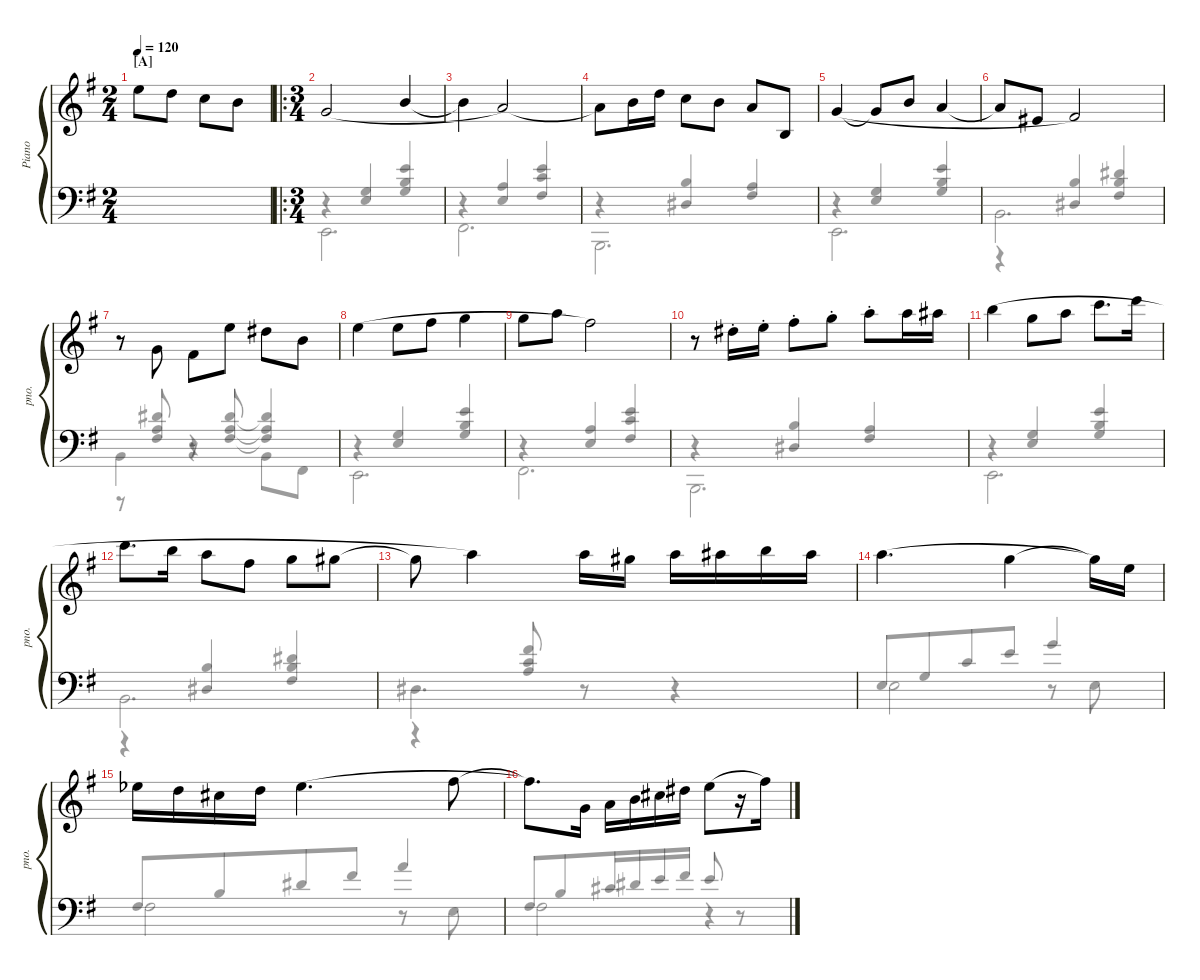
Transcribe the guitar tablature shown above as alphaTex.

\defaultSystemsLayout 4
\hideDynamics
\singleTrackTrackNamePolicy allsystems
\multiTrackTrackNamePolicy hidden
\firstSystemTrackNameMode fullname
\track ("Piano" "pno.") {instrument acousticgrandpiano}
\staff {score}
\tuning (E4 B3 G3 D3 A2 E2)
\ts (2 4)
\beaming (8 2 2)
\section ("A" "")
\tempo 120
\clef g2
\ks eminor
12.1{acc forcenatural}.8{dy mf instrument acousticgrandpiano beam Down} 10.1{acc forcenatural}.8{beam Down} 8.1{acc forcenatural}.8{beam Down} 7.1{acc forcenatural}.8{beam Down} |
\ro
\ts (3 4)
\beaming (8 2 2 2)
3.1{acc forcenatural}.2{legatoorigin beam Up} 7.1{acc forcenatural}.4{legatoorigin beam Up} |
7.1{t acc forcenatural}.4{legatoorigin beam Down} 5.1{acc forcenatural}.2{beam Up} |
5.1{t acc forcenatural}.8{beam Down} 7.1{acc forcenatural}.16{beam Down} 10.1{acc forcenatural}.16{beam Down} 8.1{acc forcenatural}.8{beam Down} 7.1{acc forcenatural}.8{beam Down} 5.1{acc forcenatural}.8{beam Up} 0.2{acc forcenatural}.8{beam Up} |
3.1{acc forcenatural}.4{legatoorigin beam Up} 3.1{t acc forcenatural}.8{legatoorigin beam Up} 7.1{acc forcenatural}.8{legatoorigin beam Up} 5.1{acc forcenatural}.4{legatoorigin beam Up} |
5.1{t acc forcenatural}.8{legatoorigin beam Up} 1.1{acc #}.8{legatoorigin beam Up} 2.1{acc #}.2{beam Up} |
r.8{beam Down} 3.1{acc forcenatural}.8{beam Up} 2.1{acc #}.8{beam Down} 12.1{acc forcenatural}.8{beam Down} 11.1{acc #}.8{beam Down} 7.1{acc forcenatural}.8{beam Down} |
12.1{acc forcenatural}.4{legatoorigin beam Down} 12.1{acc forcenatural}.8{legatoorigin beam Down} 14.1{acc #}.8{legatoorigin beam Down} 15.1{acc forcenatural}.4{legatoorigin beam Down} |
15.1{acc forcenatural}.8{legatoorigin beam Down} 17.1{acc forcenatural}.8{legatoorigin beam Down} 14.1{acc #}.2{beam Down} |
r.8{beam Down} 11.1{st acc #}.16{beam Down} 12.1{st acc forcenatural}.16{beam Down} 14.1{st acc #}.8{beam Down} 15.1{st acc forcenatural}.8{beam Down} 17.1{st acc forcenatural}.8{beam Down} 17.1{acc forcenatural}.16{beam Down} 18.1{acc #}.16{beam Down} |
19.1{acc forcenatural}.4{legatoorigin beam Down} 15.1{acc forcenatural}.8{legatoorigin beam Down} 17.1{acc forcenatural}.8{legatoorigin beam Down} 20.1{acc forcenatural}.8{d legatoorigin beam Down} 22.1{acc forcenatural}.16{legatoorigin beam Down} |
20.1{acc forcenatural}.8{d legatoorigin beam Down} 19.1{acc forcenatural}.16{legatoorigin beam Down} 17.1{acc forcenatural}.8{legatoorigin beam Down} 14.1{acc #}.8{legatoorigin beam Down} 15.1{acc forcenatural}.8{legatoorigin beam Down} 16.1{acc #}.8{legatoorigin beam Down} |
\scale
0.247737 16.1{t acc #}.8{legatoorigin beam Down} 17.1{acc forcenatural}.4{beam Down} 17.1{acc forcenatural}.16{beam Down} 16.1{acc #}.16{beam Down} 17.1{acc forcenatural}.16{beam Down} 18.1{acc #}.16{beam Down} 19.1{acc forcenatural}.16{beam Down} 18.1{acc #}.16{beam Down} |
17.1{acc forcenatural}.4{d legatoorigin beam Down} 15.1{acc forcenatural}.4{legatoorigin beam Down} 15.1{t acc forcenatural}.16{beam Down} 12.1{acc forcenatural}.16{beam Down} |
11.1{acc b}.16{beam Down} 10.1{acc forcenatural}.16{beam Down} 9.1{acc #}.16{beam Down} 10.1{acc forcenatural}.16{beam Down} 11.1{acc b}.4{d legatoorigin beam Down} 14.1{acc #}.8{legatoorigin beam Down} |
14.1{t acc #}.8{d beam Down} 3.1{acc forcenatural}.16{beam Down} 5.1{acc forcenatural}.16{beam Down} 7.1{acc forcenatural}.16{beam Down} 9.1{acc #}.16{beam Down} 11.1{acc #}.16{beam Down} 12.1{acc forcenatural}.8{legatoorigin beam Down} r.16{legatoorigin beam Down} 14.1{acc #}.16{legatoorigin beam Down}
\staff {score}
\tuning (G2 D2 A1 E1 B0)
\voice
\clef f4
\ottava regular
\simile none
\ks eminor
|
|
|
|
|
|
|
|
|
|
|
|
\scale
0.247737 |
|
|
\voice
\clef f4
\ottava regular
\simile none
\ks eminor
|
|
|
|
|
|
|
|
|
|
|
|
\scale
0.247737 |
|
|
\voice
\clef f4
\ottava regular
\simile none
\ks eminor
|
r.4{beam Up} (17.2{acc forcenatural} 19.3{acc forcenatural}).4{beam Up} (21.1{acc forcenatural} 21.2{acc forcenatural} 22.3{acc forcenatural}).4{beam Up} |
r.4{beam Up} (19.2{acc forcenatural} 19.3{acc forcenatural}).4{beam Up} (21.1{acc forcenatural} 22.2{acc forcenatural} 21.3{acc #}).4{beam Up} |
r.4{beam Up} (16.1{acc forcenatural} 18.3{acc #}).4{beam Up} (14.1{acc forcenatural} 16.2{acc #}).4{beam Up} |
r.4{beam Up} (17.2{acc forcenatural} 19.3{acc forcenatural}).4{beam Up} (21.1{acc forcenatural} 21.2{acc forcenatural} 22.3{acc forcenatural}).4{beam Up} |
r.4{beam Up} (16.1{acc forcenatural} 18.3{acc #}).4{beam Up} (20.1{acc #} 21.2{acc forcenatural} 21.3{acc #}).4{beam Up} |
r.8{beam Up} (25.2{acc #} 24.3{acc forcenatural} 26.4{acc #}).8{beam Up} r.8{beam Up} (20.1{acc #} 19.2{acc forcenatural} 21.3{acc #}).8{beam Up} (20.1{t acc #} 19.2{t acc forcenatural} 21.3{t acc #}).4{beam Up} |
r.4{beam Up} (17.2{acc forcenatural} 19.3{acc forcenatural}).4{beam Up} (21.1{acc forcenatural} 21.2{acc forcenatural} 22.3{acc forcenatural}).4{beam Up} |
r.4{beam Up} (19.2{acc forcenatural} 19.3{acc forcenatural}).4{beam Up} (21.1{acc forcenatural} 22.2{acc forcenatural} 21.3{acc #}).4{beam Up} |
r.4{beam Up} (16.1{acc forcenatural} 18.3{acc #}).4{beam Up} (14.1{acc forcenatural} 16.2{acc #}).4{beam Up} |
r.4{beam Up} (17.2{acc forcenatural} 19.3{acc forcenatural}).4{beam Up} (21.1{acc forcenatural} 21.2{acc forcenatural} 22.3{acc forcenatural}).4{beam Up} |
r.4{beam Up} (18.3{acc #} 16.1{acc forcenatural}).4{beam Up} (20.1{acc #} 21.2{acc forcenatural} 21.3{acc #}).4{beam Up} |
\scale
0.247737 r.4{beam Up} (23.1{acc #} 22.2{acc forcenatural} 24.3{acc forcenatural}).8{beam Up} r.8{beam Up} r.4{beam Up} |
9.1{acc forcenatural}.8{beam Up beam merge} 12.1{acc forcenatural}.8{beam Up beam merge} 17.1{acc forcenatural}.8{beam Up beam merge} 21.1{acc forcenatural}.8{beam Up} 24.1{acc forcenatural}.4{beam Up} |
11.1{acc #}.8{beam Up beam merge} 16.1{acc forcenatural}.8{beam Up beam merge} 20.1{acc #}.8{beam Up beam merge} 23.1{acc #}.8{beam Up} 26.1{acc forcenatural}.4{beam Up} |
11.1{acc #}.8{beam Up beam merge} 16.1{acc forcenatural}.8{beam Up beam merge} 18.1{acc #}.16{beam Up beam merge} 20.1{acc #}.16{beam Up beam merge} 21.1{acc forcenatural}.16{beam Up beam merge} 23.1{acc #}.16{beam Up} 21.1{acc forcenatural}.8{beam Up} r.8{beam Up}
\voice
\clef f4
\ottava regular
\simile none
\ks eminor
|
2.2{acc forcenatural}.2{d beam Down} |
4.2{acc #}.2{d beam Down} |
2.3{acc forcenatural}.2{d beam Down} |
2.2{acc forcenatural}.2{d beam Down} |
14.3{acc forcenatural}.2{d dy mp beam Down} |
4.1{acc forcenatural}.4{dy mf beam Down} r.4{beam Down} 4.1{acc forcenatural}.8{beam Down} 4.2{acc #}.8{beam Down} |
2.2{acc forcenatural}.2{d beam Down} |
4.2{acc #}.2{d beam Down} |
2.3{acc forcenatural}.2{d beam Down} |
2.2{acc forcenatural}.2{d beam Down} |
4.1{acc forcenatural}.2{d beam Down} |
\scale
0.247737 8.1{acc #}.4{d beam Down} r.8{beam Down} r.4{beam Down} |
9.1{acc forcenatural}.2{dy mp beam Down} r.8{beam Down} 9.1{acc forcenatural}.8{beam Down} |
11.1{acc #}.2{beam Down} r.8{beam Down} 9.1{acc forcenatural}.8{beam Down} |
11.1{acc #}.2{beam Down} r.4{beam Down}
